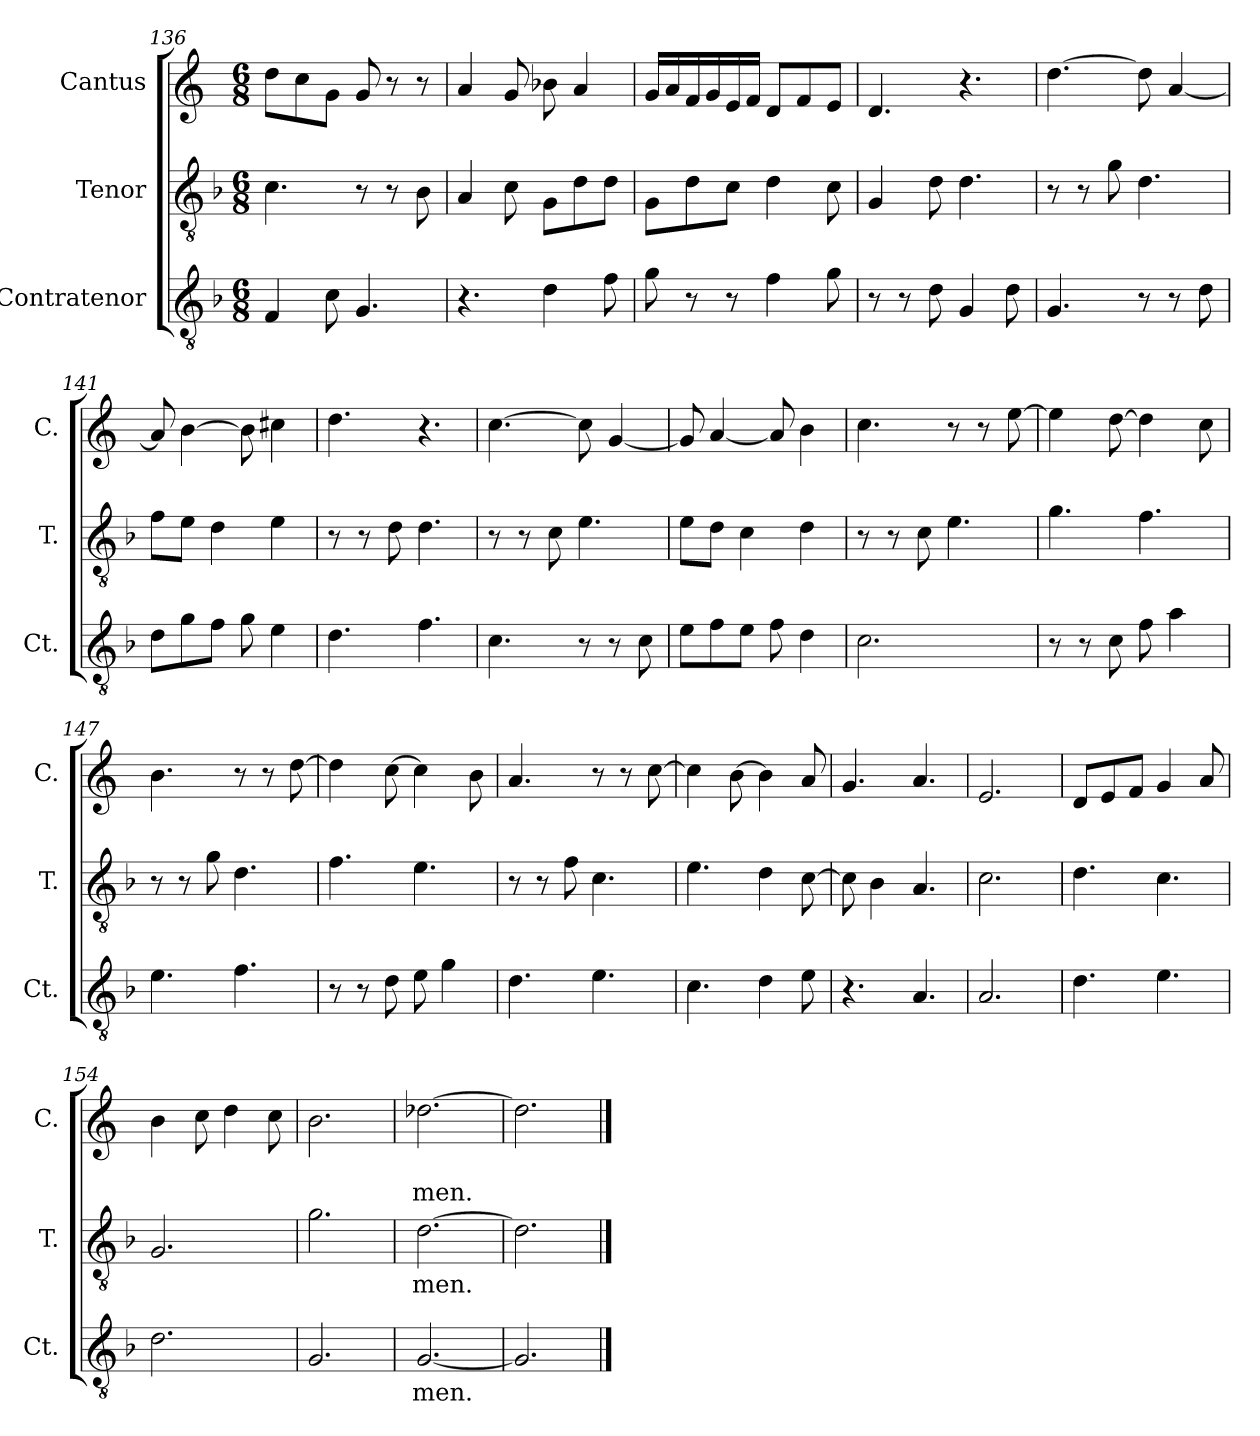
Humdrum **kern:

**kern	**text	**kern	**text	**kern	**text	**text
*part3	*part3	*part2	*part2	*part1	*part1	*part1
*staff3	*staff3	*staff2	*staff2	*staff1	*staff1	*staff1
*I"Contratenor	*	*I"Tenor	*	*I"Cantus	*	*
*I'Ct.	*	*I'T.	*	*I'C.	*	*
*clefGv2	*	*clefGv2	*	*clefG2	*	*
*k[b-]	*	*k[b-]	*	*k[]	*	*
*F:	*	*F:	*	*C:	*	*
*M6/8	*	*M6/8	*	*M6/8	*	*
=136	=136	=136	=136	=136	=136	=136
4F/	.	4.c\	.	8dd\L	.	.
.	.	.	.	8cc\	.	.
8c\	.	.	.	8g\J	.	.
4.G/	.	8r	.	8g/	.	.
.	.	8r	.	8r	.	.
.	.	8B-\	.	8r	.	.
=137	=137	=137	=137	=137	=137	=137
4.r	.	4A/	.	4a/	.	.
.	.	8c\	.	8g/	.	.
4d\	.	8G\L	.	8b-X\	.	.
.	.	8d\	.	4a/	.	.
8f\	.	8d\J	.	.	.	.
!!LO:LB:g=z
=138	=138	=138	=138	=138	=138	=138
8g\	.	8G\L	.	16g/LL	.	.
.	.	.	.	16a/	.	.
8r	.	8d\	.	16f/	.	.
.	.	.	.	16g/	.	.
8r	.	8c\J	.	16e/	.	.
.	.	.	.	16f/JJ	.	.
4f\	.	4d\	.	8d/L	.	.
.	.	.	.	8f/	.	.
8g\	.	8c\	.	8e/J	.	.
=139	=139	=139	=139	=139	=139	=139
8r	.	4G/	.	4.d/	.	.
8r	.	.	.	.	.	.
8d\	.	8d\	.	.	.	.
4G/	.	4.d\	.	4.r	.	.
8d\	.	.	.	.	.	.
=140	=140	=140	=140	=140	=140	=140
4.G/	.	8r	.	[4.dd\	.	.
.	.	8r	.	.	.	.
.	.	8g\	.	.	.	.
8r	.	4.d\	.	8dd\]	.	.
8r	.	.	.	[4a/	.	.
8d\	.	.	.	.	.	.
=141	=141	=141	=141	=141	=141	=141
8d\L	.	8f\L	.	8a/]	.	.
8g\	.	8e\J	.	[4b\	.	.
8f\J	.	4d\	.	.	.	.
8g\	.	.	.	8b\]	.	.
4e\	.	4e\	.	4cc#X\	.	.
=142	=142	=142	=142	=142	=142	=142
4.d\	.	8r	.	4.dd\	.	.
.	.	8r	.	.	.	.
.	.	8d\	.	.	.	.
4.f\	.	4.d\	.	4.r	.	.
=143	=143	=143	=143	=143	=143	=143
4.c\	.	8r	.	[4.cc\	.	.
.	.	8r	.	.	.	.
.	.	8c\	.	.	.	.
8r	.	4.e\	.	8cc\]	.	.
8r	.	.	.	[4g/	.	.
8c\	.	.	.	.	.	.
!!LO:PB:g=z
=144	=144	=144	=144	=144	=144	=144
8e\L	.	8e\L	.	8g/]	.	.
8f\	.	8d\J	.	[4a/	.	.
8e\J	.	4c\	.	.	.	.
8f\	.	.	.	8a/]	.	.
4d\	.	4d\	.	4b\	.	.
=145	=145	=145	=145	=145	=145	=145
2.c\	.	8r	.	4.cc\	.	.
.	.	8r	.	.	.	.
.	.	8c\	.	.	.	.
.	.	4.e\	.	8r	.	.
.	.	.	.	8r	.	.
.	.	.	.	[8ee\	.	.
=146	=146	=146	=146	=146	=146	=146
8r	.	4.g\	.	4ee\]	.	.
8r	.	.	.	.	.	.
8c\	.	.	.	[8dd\	.	.
8f\	.	4.f\	.	4dd\]	.	.
4a\	.	.	.	.	.	.
.	.	.	.	8cc\	.	.
=147	=147	=147	=147	=147	=147	=147
4.e\	.	8r	.	4.b\	.	.
.	.	8r	.	.	.	.
.	.	8g\	.	.	.	.
4.f\	.	4.d\	.	8r	.	.
.	.	.	.	8r	.	.
.	.	.	.	[8dd\	.	.
=148	=148	=148	=148	=148	=148	=148
8r	.	4.f\	.	4dd\]	.	.
8r	.	.	.	.	.	.
8d\	.	.	.	[8cc\	.	.
8e\	.	4.e\	.	4cc\]	.	.
4g\	.	.	.	.	.	.
.	.	.	.	8b\	.	.
=149	=149	=149	=149	=149	=149	=149
4.d\	.	8r	.	4.a/	.	.
.	.	8r	.	.	.	.
.	.	8f\	.	.	.	.
4.e\	.	4.c\	.	8r	.	.
.	.	.	.	8r	.	.
.	.	.	.	[8cc\	.	.
=150	=150	=150	=150	=150	=150	=150
4.c\	.	4.e\	.	4cc\]	.	.
.	.	.	.	[8b\	.	.
4d\	.	4d\	.	4b\]	.	.
8e\	.	[8c\	.	8a/	.	.
=151	=151	=151	=151	=151	=151	=151
4.r	.	8c\]	.	4.g/	.	.
.	.	4B-\	.	.	.	.
4.A/	.	4.A/	.	4.a/	.	.
!!LO:LB:g=z
=152	=152	=152	=152	=152	=152	=152
2.A/	.	2.c\	.	2.e/	.	.
=153	=153	=153	=153	=153	=153	=153
4.d\	.	4.d\	.	8d/L	.	.
.	.	.	.	8e/	.	.
.	.	.	.	8f/J	.	.
4.e\	.	4.c\	.	4g/	.	.
.	.	.	.	8a/	.	.
=154	=154	=154	=154	=154	=154	=154
2.d\	.	2.G/	.	4b\	.	.
.	.	.	.	8cc\	.	.
.	.	.	.	4dd\	.	.
.	.	.	.	8cc\	.	.
=155	=155	=155	=155	=155	=155	=155
2.G/	.	2.g\	.	2.b\	.	.
=156	=156	=156	=156	=156	=156	=156
[2.G/	men.	[2.d\	men.	[2.dd-X\	.	men.
=157	=157	=157	=157	=157	=157	=157
2.G/]	.	2.d\]	.	2.dd-\]	.	.
==	==	==	==	==	==	==
*-	*-	*-	*-	*-	*-	*-
